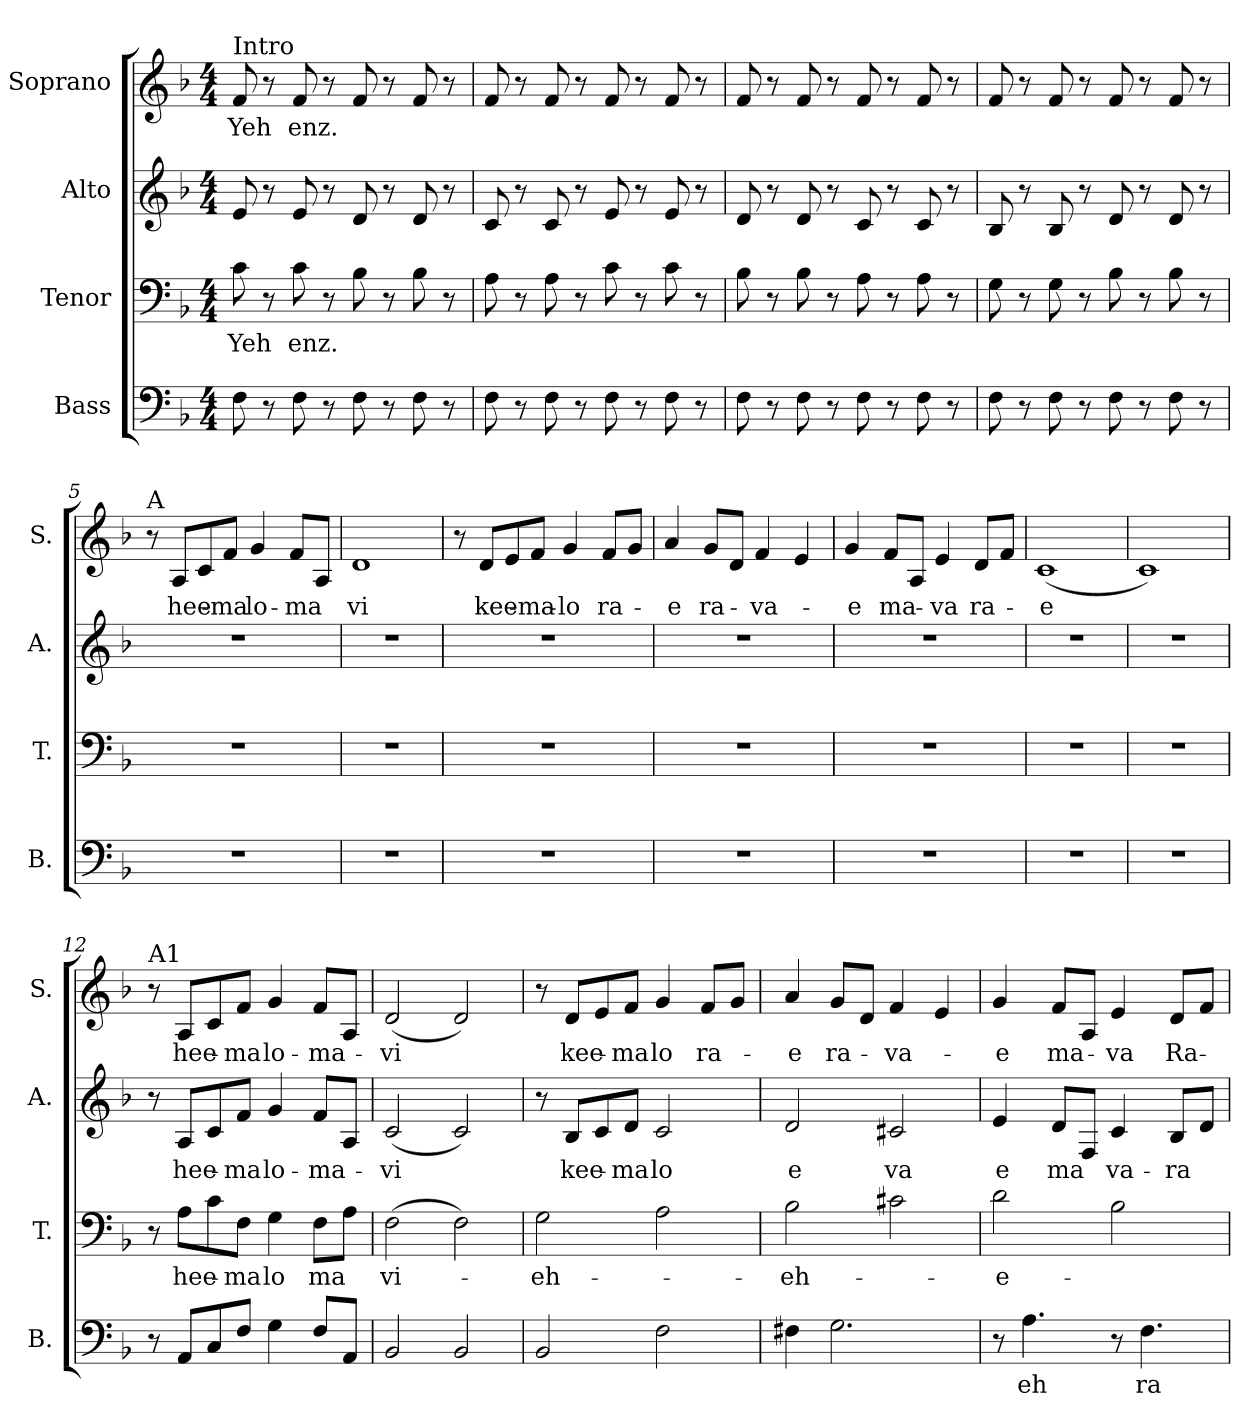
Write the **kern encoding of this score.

**kern	**text	**kern	**text	**kern	**text	**kern	**text
*part4	*part4	*part3	*part3	*part2	*part2	*part1	*part1
*staff4	*staff4	*staff3	*staff3	*staff2	*staff2	*staff1	*staff1
*I"Bass	*	*I"Tenor	*	*I"Alto	*	*I"Soprano	*
*I'B.	*	*I'T.	*	*I'A.	*	*I'S.	*
*clefF4	*	*clefF4	*	*clefG2	*	*clefG2	*
*k[b-]	*	*k[b-]	*	*k[b-]	*	*k[b-]	*
*M4/4	*	*M4/4	*	*M4/4	*	*M4/4	*
=1	=1	=1	=1	=1	=1	=1	=1
!	!	!	!	!	!	!LO:TX:a:t=Intro	!
8F\	.	8c\	Yeh	8e/	.	8f/	Yeh
8r	.	8r	.	8r	.	8r	.
8F\	.	8c\	enz.	8e/	.	8f/	enz.
8r	.	8r	.	8r	.	8r	.
8F\	.	8B-\	.	8d/	.	8f/	.
8r	.	8r	.	8r	.	8r	.
8F\	.	8B-\	.	8d/	.	8f/	.
8r	.	8r	.	8r	.	8r	.
=2	=2	=2	=2	=2	=2	=2	=2
8F\	.	8A\	.	8c/	.	8f/	.
8r	.	8r	.	8r	.	8r	.
8F\	.	8A\	.	8c/	.	8f/	.
8r	.	8r	.	8r	.	8r	.
8F\	.	8c\	.	8e/	.	8f/	.
8r	.	8r	.	8r	.	8r	.
8F\	.	8c\	.	8e/	.	8f/	.
8r	.	8r	.	8r	.	8r	.
=3	=3	=3	=3	=3	=3	=3	=3
8F\	.	8B-\	.	8d/	.	8f/	.
8r	.	8r	.	8r	.	8r	.
8F\	.	8B-\	.	8d/	.	8f/	.
8r	.	8r	.	8r	.	8r	.
8F\	.	8A\	.	8c/	.	8f/	.
8r	.	8r	.	8r	.	8r	.
8F\	.	8A\	.	8c/	.	8f/	.
8r	.	8r	.	8r	.	8r	.
!!LO:LB:g=z
=4	=4	=4	=4	=4	=4	=4	=4
8F\	.	8G\	.	8B-/	.	8f/	.
8r	.	8r	.	8r	.	8r	.
8F\	.	8G\	.	8B-/	.	8f/	.
8r	.	8r	.	8r	.	8r	.
8F\	.	8B-\	.	8d/	.	8f/	.
8r	.	8r	.	8r	.	8r	.
8F\	.	8B-\	.	8d/	.	8f/	.
8r	.	8r	.	8r	.	8r	.
=5	=5	=5	=5	=5	=5	=5	=5
!	!	!	!	!	!	!LO:TX:a:t=A	!
1r	.	1r	.	1r	.	8r	.
.	.	.	.	.	.	8A/L	hee-
.	.	.	.	.	.	8c/	.
.	.	.	.	.	.	8f/J	ma
.	.	.	.	.	.	4g/	lo-
.	.	.	.	.	.	8f/L	-ma
.	.	.	.	.	.	8A/J	.
=6	=6	=6	=6	=6	=6	=6	=6
1r	.	1r	.	1r	.	1d	vi
=7	=7	=7	=7	=7	=7	=7	=7
1r	.	1r	.	1r	.	8r	.
.	.	.	.	.	.	8d/L	kee-
.	.	.	.	.	.	8e/	.
.	.	.	.	.	.	8f/J	ma-
.	.	.	.	.	.	4g/	-lo
.	.	.	.	.	.	8f/L	ra-
.	.	.	.	.	.	8g/J	.
=8	=8	=8	=8	=8	=8	=8	=8
1r	.	1r	.	1r	.	4a/	e
.	.	.	.	.	.	8g/L	ra-
.	.	.	.	.	.	8d/J	.
.	.	.	.	.	.	4f/	va-
.	.	.	.	.	.	4e/	.
!!LO:PB:g=z
=9	=9	=9	=9	=9	=9	=9	=9
1r	.	1r	.	1r	.	4g/	e
.	.	.	.	.	.	8f/L	ma-
.	.	.	.	.	.	8A/J	.
.	.	.	.	.	.	4e/	va
.	.	.	.	.	.	8d/L	ra-
.	.	.	.	.	.	8f/J	.
=10	=10	=10	=10	=10	=10	=10	=10
1r	.	1r	.	1r	.	(1c	e
=11	=11	=11	=11	=11	=11	=11	=11
1r	.	1r	.	1r	.	1c)	.
=12	=12	=12	=12	=12	=12	=12	=12
!	!	!	!	!	!	!LO:TX:a:t=A1	!
8r	.	8r	.	8r	.	8r	.
8AA/L	.	8A\L	hee-	8A/L	hee-	8A/L	hee-
8C/	.	8c\	.	8c/	.	8c/	.
8F/J	.	8F\J	ma	8f/J	ma	8f/J	ma
4G\	.	4G\	lo	4g/	lo-	4g/	lo-
8F/L	.	8F\L	ma	8f/L	-ma-	8f/L	-ma-
8AA/J	.	8A\J	.	8A/J	.	8A/J	.
=13	=13	=13	=13	=13	=13	=13	=13
2BB-/	.	(2F\	vi-	(2c/	vi	(2d/	vi
2BB-/	.	2F\)	.	2c/)	.	2d/)	.
=14	=14	=14	=14	=14	=14	=14	=14
2BB-/	.	2G\	-eh-	8r	.	8r	.
.	.	.	.	8B-/L	kee-	8d/L	kee-
.	.	.	.	8c/	.	8e/	.
.	.	.	.	8d/J	ma	8f/J	ma
2F\	.	2A\	.	2c/	lo	4g/	lo
.	.	.	.	.	.	8f/L	ra-
.	.	.	.	.	.	8g/J	.
!!LO:LB:g=z
=15	=15	=15	=15	=15	=15	=15	=15
4F#X\	.	2B-\	-eh-	2d/	e	4a/	e
2.G\	.	.	.	.	.	8g/L	ra-
.	.	.	.	.	.	8d/J	.
.	.	2c#X\	.	2c#X/	va	4f/	va-
.	.	.	.	.	.	4e/	.
=16	=16	=16	=16	=16	=16	=16	=16
8r	.	2d\	e-	4e/	e	4g/	e
4.A\	eh	.	.	.	.	.	.
.	.	.	.	8d/L	ma	8f/L	ma-
.	.	.	.	8F/J	.	8A/J	.
8r	.	2B-\	.	4c/	va-	4e/	va
4.F\	ra	.	.	.	.	.	.
.	.	.	.	8B-/L	-ra	8d/L	Ra-
.	.	.	.	8d/J	.	8f/J	.
=	=	=	=	=	=	=	=
*-	*-	*-	*-	*-	*-	*-	*-
